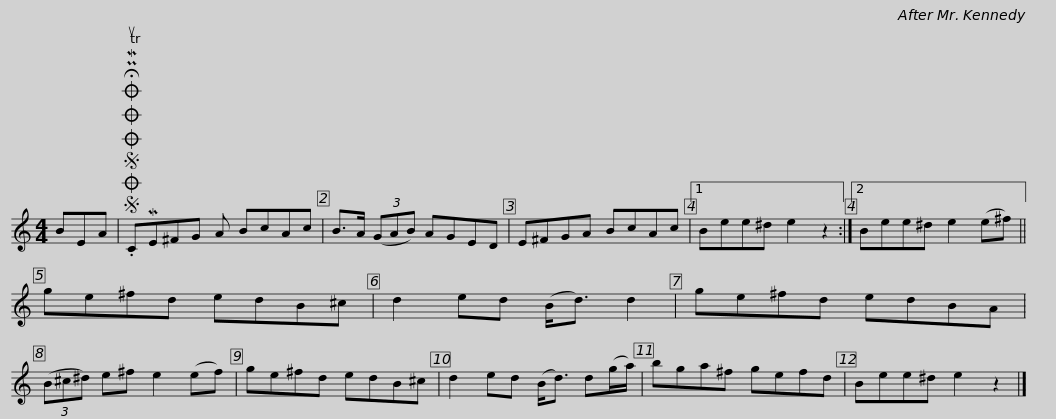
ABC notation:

X:1
L:1/8
M:4/4
I:linebreak $
K:C
V:1 treble
V:1
 BEA |SOSOOO .!fermata!PMTuCME^FG A BcAc | B>A (3(GAB) AGED | E^FGA BcAc |1 Bee^d e2 z2 :|2$ %5
 Bee^d e2 (e^f) || ge^fd edB^c | d2 ed (B<d) d2 | ge^fd edBA | (3(B^c^d) e^f e2 (ef) |$ %10
 ge^fd edB^c | d2 ed (B<d) d(g/a/) | bga^f gefd | Bee^d e2 z2 |] %14
